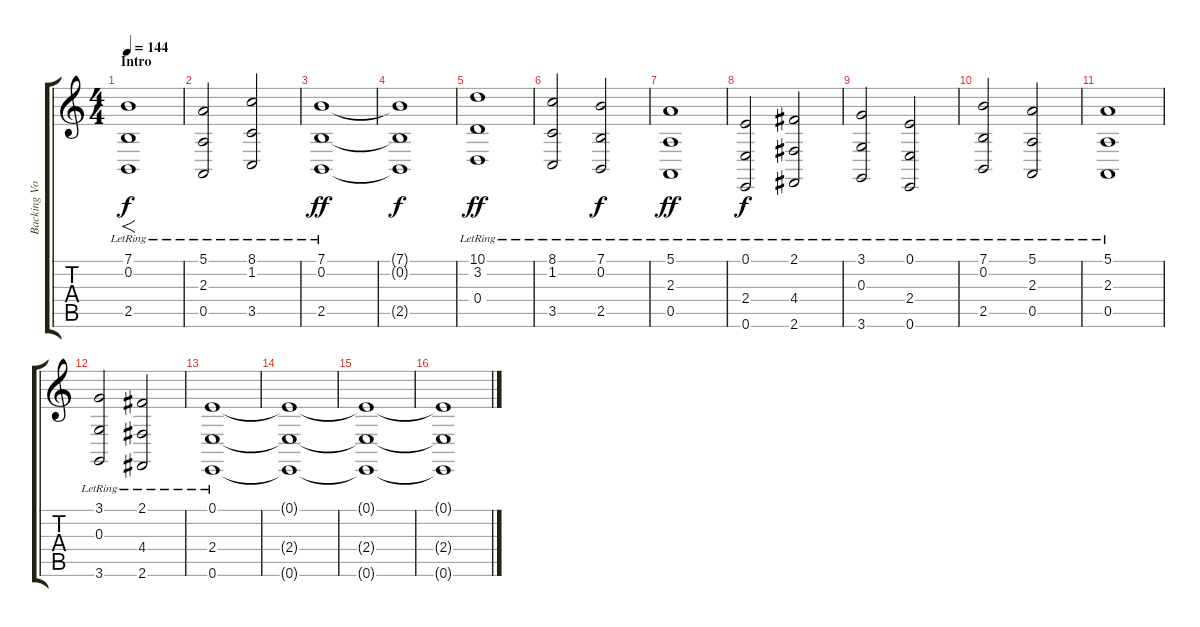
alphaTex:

\track ("Backing Vocals" "Backing Vo") {instrument choiraahs}
\staff {score tabs}
\tuning (E4 B3 G3 D3 A2 E2) {hide}
\ts (4 4)
\section ("" "Intro")
\tempo 144
\clef g2
\ks c
(7.1{lr} 0.2{lr} 2.5{lr}).1{f dy f instrument choiraahs} |
(5.1{lr} 2.3{lr} 0.5{lr}).2 (8.1{lr} 1.2{lr} 3.5{lr}).2 |
(7.1{lr} 0.2{lr} 2.5{lr}).1{dy ff} |
(7.1{t} 0.2{t} 2.5{t}).1{dy f} |
(10.1{lr} 3.2{lr} 0.4{lr}).1{dy ff} |
(8.1{lr} 1.2{lr} 3.5{lr}).2 (7.1{lr} 0.2{lr} 2.5{lr}).2{dy f} |
(5.1{lr} 2.3{lr} 0.5{lr}).1{dy ff} |
(0.1{lr} 2.4{lr} 0.6{lr}).2{dy f} (2.1{lr} 4.4{lr} 2.6{lr}).2 |
(3.1{lr} 0.3{lr} 3.6{lr}).2 (0.1{lr} 2.4{lr} 0.6{lr}).2 |
(7.1{lr} 0.2{lr} 2.5{lr}).2 (5.1{lr} 2.3{lr} 0.5{lr}).2 |
(5.1{lr} 2.3{lr} 0.5{lr}).1 |
(3.1{lr} 0.3{lr} 3.6{lr}).2 (2.1{lr} 4.4{lr} 2.6{lr}).2 |
(0.1{lr} 2.4{lr} 0.6{lr}).1 |
(0.1{t} 2.4{t} 0.6{t}).1 |
(0.1{t} 2.4{t} 0.6{t}).1 |
(0.1{t} 2.4{t} 0.6{t}).1
